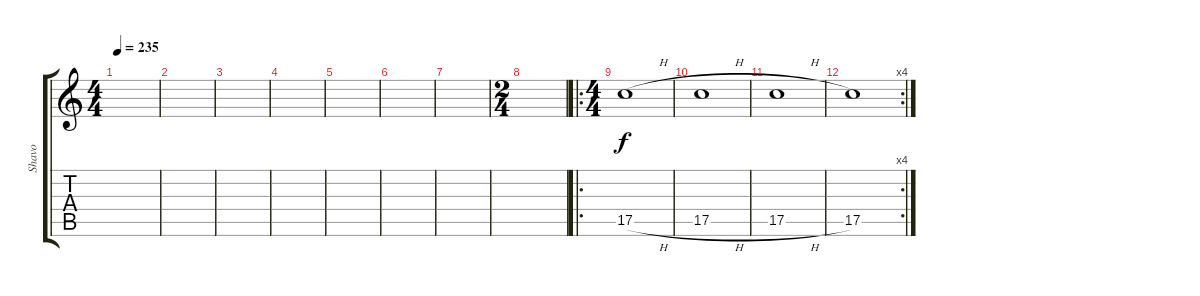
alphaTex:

\track ("Shavo" "Shavo") {instrument distortionguitar}
\staff {score tabs}
\tuning (D4 A3 F3 C3 G2 C2) {hide}
\ts (4 4)
\tempo 235
\clef g2
\ks c
|
|
|
|
|
|
|
\ts (2 4)
|
\ro
\ts (4 4)
17.5{h}.1{instrument synthstrings1} |
17.5{h}.1{instrument synthstrings1} |
17.5{h}.1{instrument synthstrings1} |
\rc 4
17.5.1{instrument synthstrings1}
